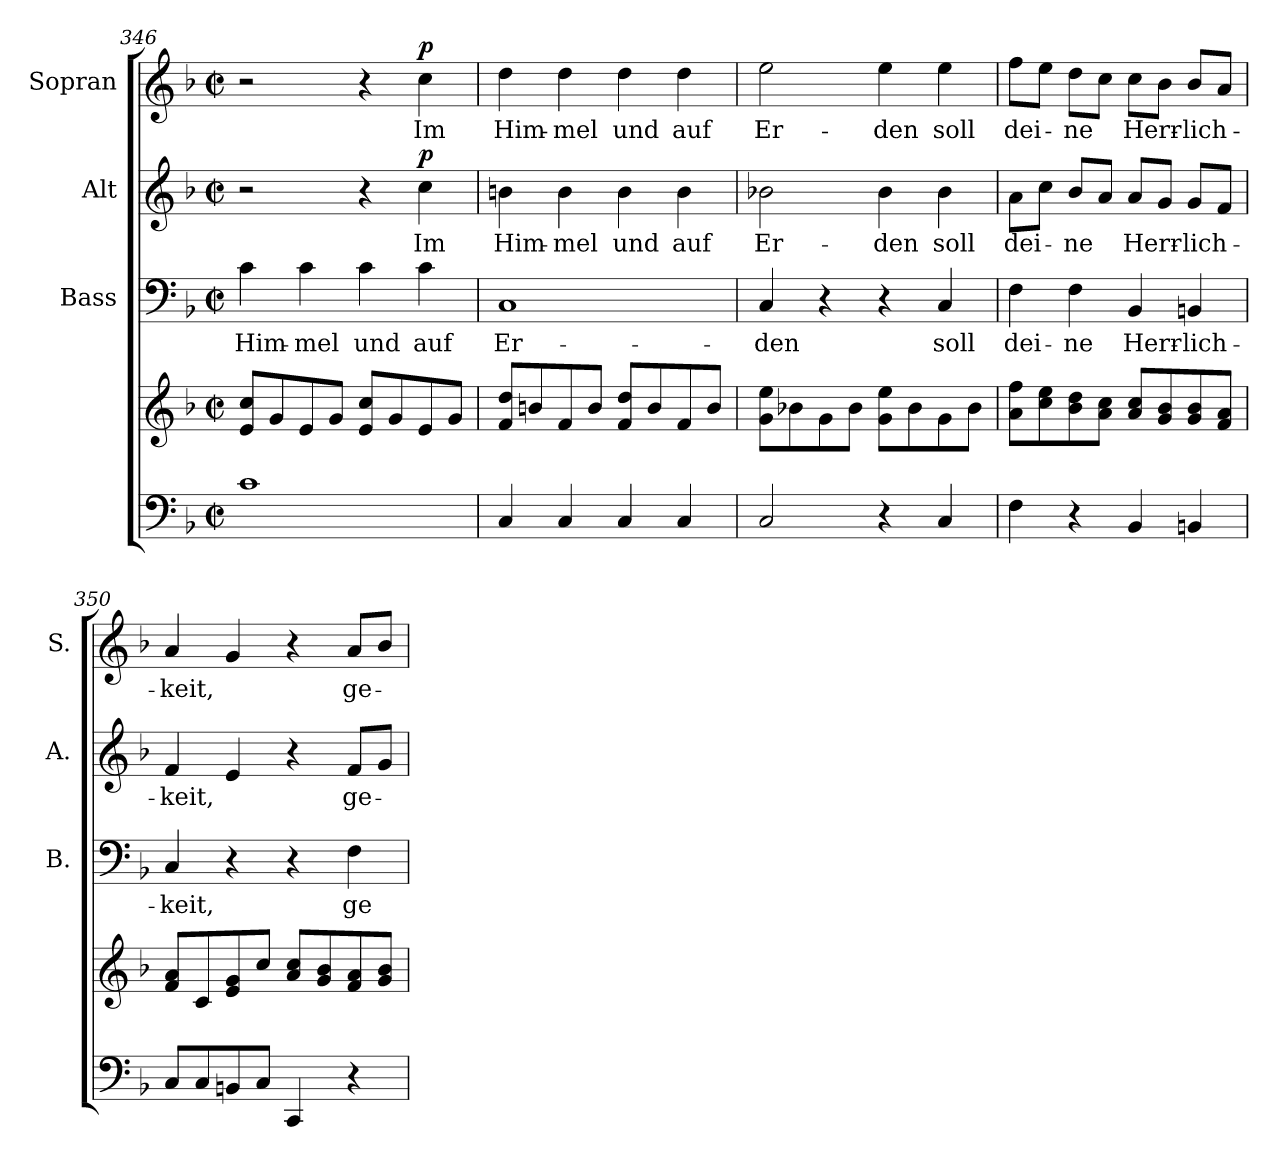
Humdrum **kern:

**kern	**kern	**kern	**text	**kern	**text	**dynam	**kern	**text	**dynam
*part4	*part4	*part3	*part3	*part2	*part2	*part2	*part1	*part1	*part1
*staff5	*staff4	*staff3	*staff3	*staff2	*staff2	*staff2	*staff1	*staff1	*staff1
*	*	*I"Bass	*	*I"Alt	*	*	*I"Sopran	*	*
*	*	*I'B.	*	*I'A.	*	*	*I'S.	*	*
*clefF4	*clefG2	*clefF4	*	*clefG2	*	*	*clefG2	*	*
*k[b-]	*k[b-]	*k[b-]	*	*k[b-]	*	*	*k[b-]	*	*
*F:	*F:	*F:	*	*F:	*	*	*F:	*	*
*M2/2	*M2/2	*M2/2	*	*M2/2	*	*	*M2/2	*	*
*met(c|)	*met(c|)	*met(c|)	*	*met(c|)	*	*	*met(c|)	*	*
=346	=346	=346	=346	=346	=346	=346	=346	=346	=346
!	!	!	!LO:LY:b	!	!	!	!	!	!
1c	8e/ 8cc/L	4c\	Him-	2r	.	.	2r	.	.
.	8g/	.	.	.	.	.	.	.	.
!	!	!	!LO:LY:b	!	!	!	!	!	!
.	8e/	4c\	-mel	.	.	.	.	.	.
.	8g/J	.	.	.	.	.	.	.	.
!	!	!	!LO:LY:b	!	!	!	!	!	!
.	8e/ 8cc/L	4c\	und	4r	.	.	4r	.	.
.	8g/	.	.	.	.	.	.	.	.
!	!	!	!LO:LY:b	!	!LO:LY:b	!LO:DY:a	!	!LO:LY:b	!LO:DY:a
.	8e/	4c\	auf	4cc\	Im	p	4cc\	Im	p
.	8g/J	.	.	.	.	.	.	.	.
=347	=347	=347	=347	=347	=347	=347	=347	=347	=347
!	!	!	!LO:LY:b	!	!LO:LY:b	!	!	!LO:LY:b	!
4C/	8f/ 8dd/L	1C	Er-	4bn\	Him-	.	4dd\	Him-	.
.	8bn/	.	.	.	.	.	.	.	.
!	!	!	!	!	!LO:LY:b	!	!	!LO:LY:b	!
4C/	8f/	.	.	4b\	-mel	.	4dd\	-mel	.
.	8b/J	.	.	.	.	.	.	.	.
!	!	!	!	!	!LO:LY:b	!	!	!LO:LY:b	!
4C/	8f/ 8dd/L	.	.	4b\	und	.	4dd\	und	.
.	8b/	.	.	.	.	.	.	.	.
!	!	!	!	!	!LO:LY:b	!	!	!LO:LY:b	!
4C/	8f/	.	.	4b\	auf	.	4dd\	auf	.
.	8b/J	.	.	.	.	.	.	.	.
=348	=348	=348	=348	=348	=348	=348	=348	=348	=348
!	!	!	!LO:LY:b	!	!LO:LY:b	!	!	!LO:LY:b	!
2C/	8g\ 8ee\L	4C/	-den	2b-X\	Er-	.	2ee\	Er-	.
.	8b-X\	.	.	.	.	.	.	.	.
.	8g\	4r	.	.	.	.	.	.	.
.	8b-\J	.	.	.	.	.	.	.	.
!	!	!	!	!	!LO:LY:b	!	!	!LO:LY:b	!
4r	8g\ 8ee\L	4r	.	4b-\	-den	.	4ee\	-den	.
.	8b-\	.	.	.	.	.	.	.	.
!	!	!	!LO:LY:b	!	!LO:LY:b	!	!	!LO:LY:b	!
4C/	8g\	4C/	soll	4b-\	soll	.	4ee\	soll	.
.	8b-\J	.	.	.	.	.	.	.	.
=349	=349	=349	=349	=349	=349	=349	=349	=349	=349
!	!	!	!LO:LY:b	!	!LO:LY:b	!	!	!LO:LY:b	!
4F\	8a\ 8ff\L	4F\	dei-	8a\L	dei-	.	8ff\L	dei-	.
.	8cc\ 8ee\	.	.	8cc\J	.	.	8ee\J	.	.
!	!	!	!LO:LY:b	!	!LO:LY:b	!	!	!LO:LY:b	!
4r	8b-\ 8dd\	4F\	-ne	8b-/L	-ne	.	8dd\L	-ne	.
.	8a\ 8cc\J	.	.	8a/J	.	.	8cc\J	.	.
!	!	!	!LO:LY:b	!	!LO:LY:b	!	!	!LO:LY:b	!
4BB-/	8a/ 8cc/L	4BB-/	Herr-	8a/L	Herr-	.	8cc\L	Herr-	.
.	8g/ 8b-/	.	.	8g/J	.	.	8b-\J	.	.
!	!	!	!LO:LY:b	!	!LO:LY:b	!	!	!LO:LY:b	!
4BBn/	8g/ 8b-/	4BBn/	-lich-	8g/L	-lich-	.	8b-/L	-lich-	.
.	8f/ 8a/J	.	.	8f/J	.	.	8a/J	.	.
!!LO:LB:g=z
=350	=350	=350	=350	=350	=350	=350	=350	=350	=350
!	!	!	!LO:LY:b	!	!LO:LY:b	!	!	!LO:LY:b	!
8C/L	8f/ 8a/L	4C/	-keit,	4f/	-keit,	.	4a/	-keit,	.
8C/	8c/	.	.	.	.	.	.	.	.
8BBn/	8e/ 8g/	4r	.	4e/	.	.	4g/	.	.
8C/J	8cc/J	.	.	.	.	.	.	.	.
4CC/	8a/ 8cc/L	4r	.	4r	.	.	4r	.	.
.	8g/ 8b-/	.	.	.	.	.	.	.	.
!	!	!	!LO:LY:b	!	!LO:LY:b	!	!	!LO:LY:b	!
4r	8f/ 8a/	4F\	ge-	8f/L	ge-	.	8a/L	ge-	.
.	8g/ 8b-/J	.	.	8g/J	.	.	8b-/J	.	.
=	=	=	=	=	=	=	=	=	=
*-	*-	*-	*-	*-	*-	*-	*-	*-	*-
